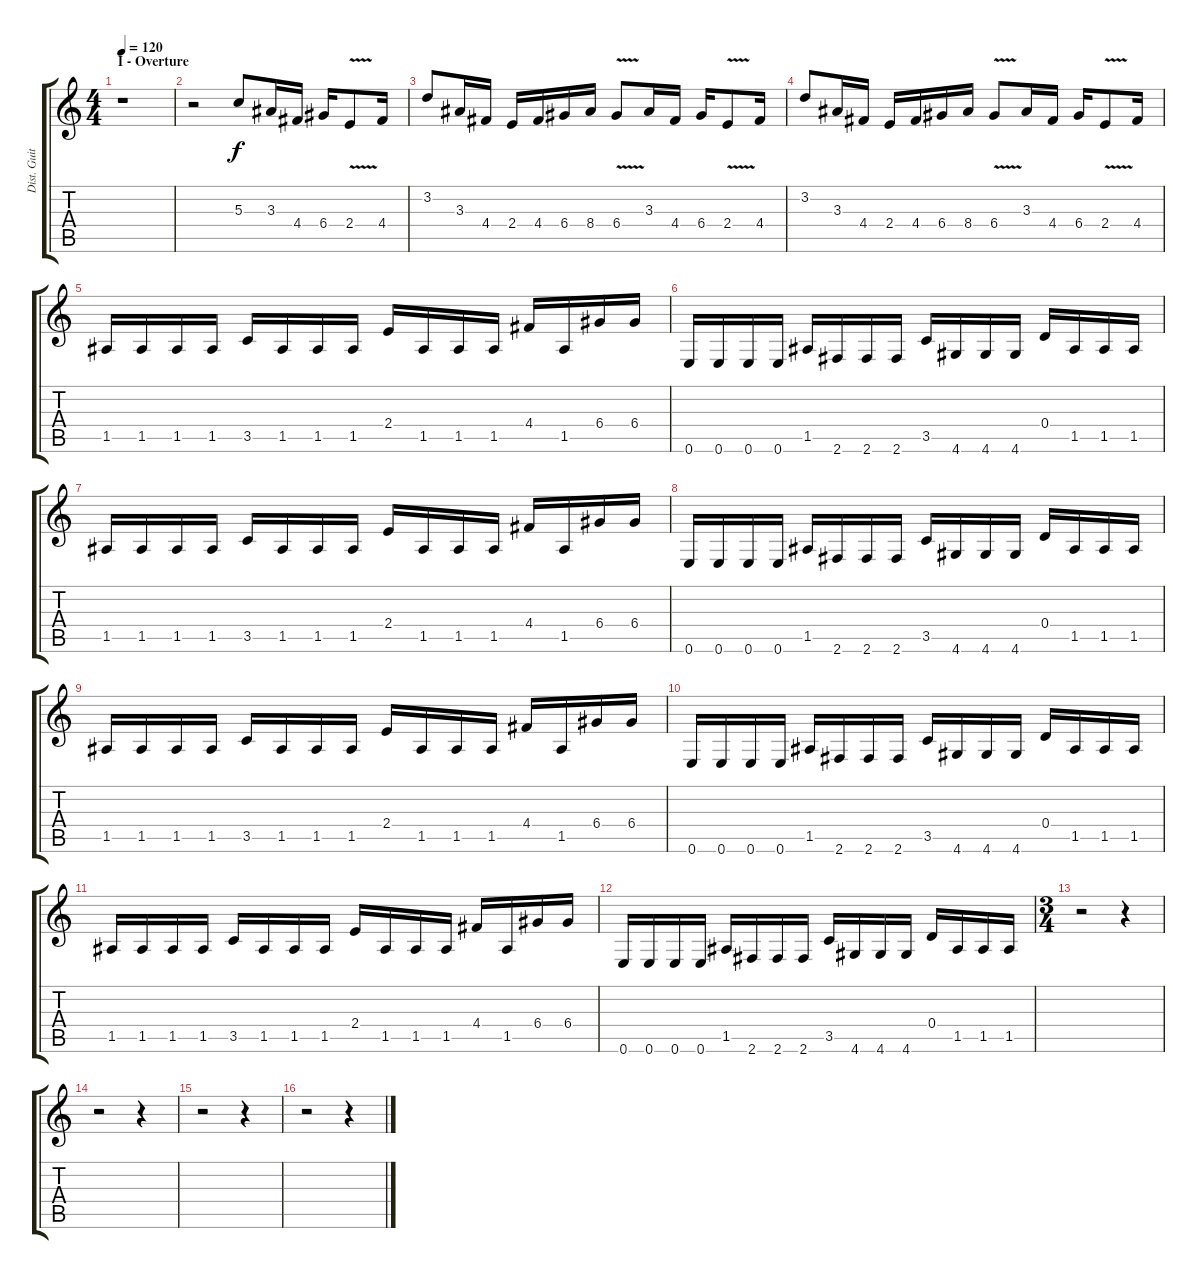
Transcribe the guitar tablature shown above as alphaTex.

\track ("Dist. Guitar" "Dist. Guit") {instrument overdrivenguitar}
\staff {score tabs}
\tuning (E4 B3 G3 D3 A2 E2) {hide}
\ts (4 4)
\section ("" "I - Overture")
\tempo 120
\clef g2
\ks c
r.1{dy f instrument overdrivenguitar} |
r.2 5.3.8 3.3.16 4.4.16 6.4.16 2.4{v}.8 4.4.16 |
3.2.8 3.3.16 4.4.16 2.4.16 4.4.16 6.4.16 8.4.16 6.4{v}.8 3.3.16 4.4.16 6.4.16 2.4{v}.8 4.4.16 |
3.2.8 3.3.16 4.4.16 2.4.16 4.4.16 6.4.16 8.4.16 6.4{v}.8 3.3.16 4.4.16 6.4.16 2.4{v}.8 4.4.16 |
1.5.16{volume 14 balance 12} 1.5.16 1.5.16 1.5.16 3.5.16 1.5.16 1.5.16 1.5.16 2.4.16 1.5.16 1.5.16 1.5.16 4.4.16 1.5.16 6.4.16 6.4.16 |
0.6.16 0.6.16 0.6.16 0.6.16 1.5.16 2.6.16 2.6.16 2.6.16 3.5.16 4.6.16 4.6.16 4.6.16 0.4.16 1.5.16 1.5.16 1.5.16 |
1.5.16 1.5.16 1.5.16 1.5.16 3.5.16 1.5.16 1.5.16 1.5.16 2.4.16 1.5.16 1.5.16 1.5.16 4.4.16 1.5.16 6.4.16 6.4.16 |
0.6.16 0.6.16 0.6.16 0.6.16 1.5.16 2.6.16 2.6.16 2.6.16 3.5.16 4.6.16 4.6.16 4.6.16 0.4.16 1.5.16 1.5.16 1.5.16 |
1.5.16 1.5.16 1.5.16 1.5.16 3.5.16 1.5.16 1.5.16 1.5.16 2.4.16 1.5.16 1.5.16 1.5.16 4.4.16 1.5.16 6.4.16 6.4.16 |
0.6.16 0.6.16 0.6.16 0.6.16 1.5.16 2.6.16 2.6.16 2.6.16 3.5.16 4.6.16 4.6.16 4.6.16 0.4.16 1.5.16 1.5.16 1.5.16 |
1.5.16 1.5.16 1.5.16 1.5.16 3.5.16 1.5.16 1.5.16 1.5.16 2.4.16 1.5.16 1.5.16 1.5.16 4.4.16 1.5.16 6.4.16 6.4.16 |
0.6.16 0.6.16 0.6.16 0.6.16 1.5.16 2.6.16 2.6.16 2.6.16 3.5.16 4.6.16 4.6.16 4.6.16 0.4.16 1.5.16 1.5.16 1.5.16 |
\ts (3 4)
r.2 r.4 |
r.2 r.4 |
r.2 r.4 |
r.2 r.4
